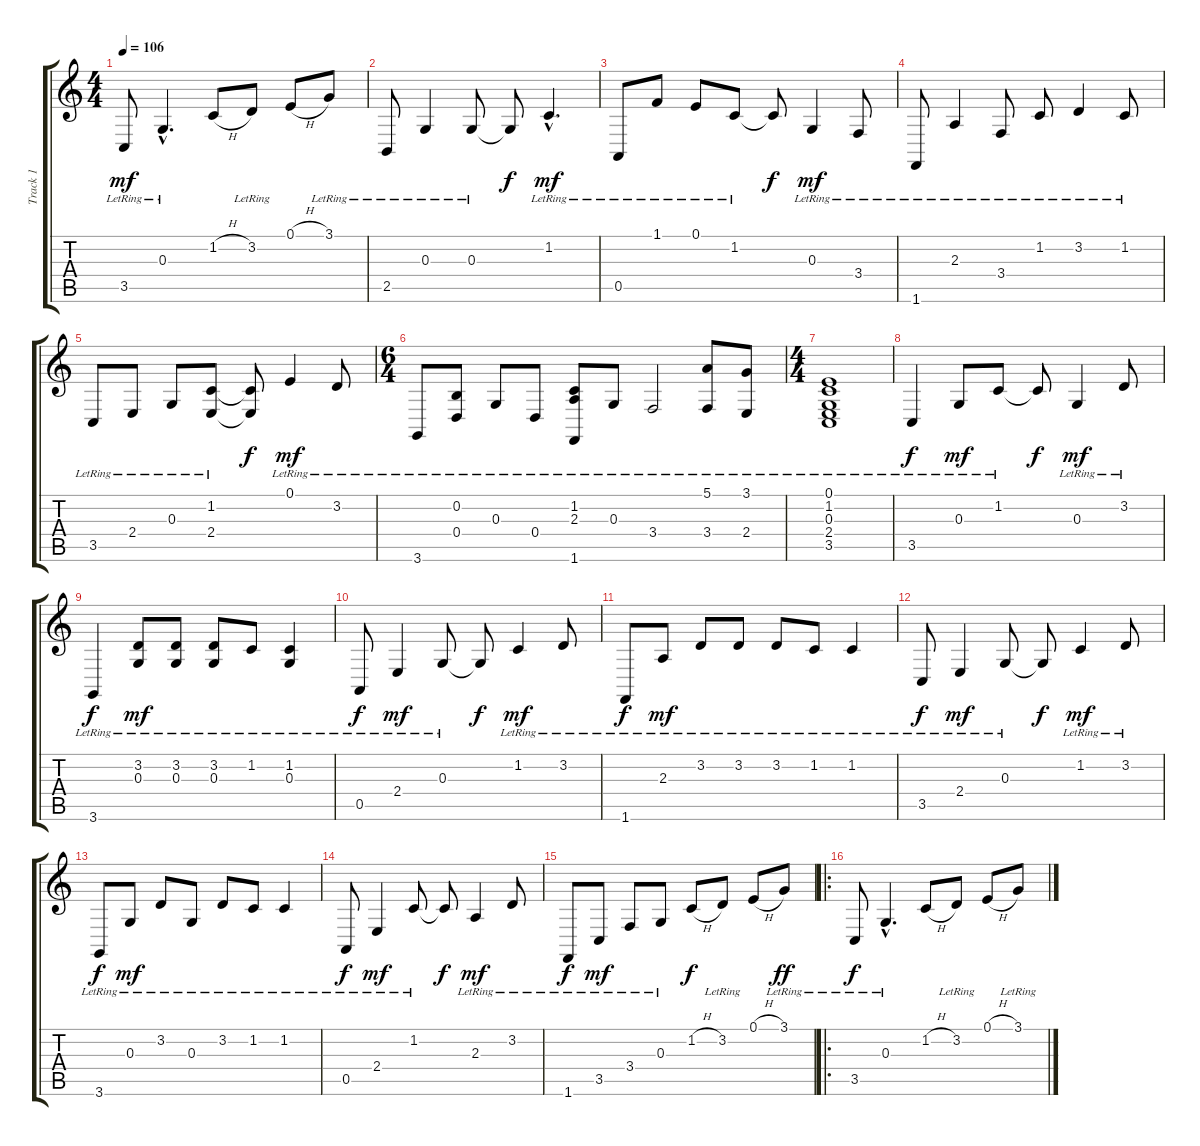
\track ("Track 1" "Track 1") {instrument acousticgrandpiano}
\staff {score tabs}
\tuning (E4 B3 G3 D3 A2 E2) {hide}
\ts (4 4)
\tempo 106
\clef g2
\ks c
3.5{lr}.8{dy mf} 0.3{hac lr}.4{d} 1.2{h}.8 3.2{lr}.8 0.1{h}.8 3.1{lr}.8 |
2.5{lr}.8 0.3{lr}.4 0.3{lr}.8 0.3{t}.8{dy f} 1.2{hac lr}.4{d dy mf} |
0.5{lr}.8 1.1{lr}.8 0.1{lr}.8 1.2{lr}.8 1.2{t}.8{dy f} 0.3{lr}.4{dy mf} 3.4{lr}.8 |
1.6{lr}.8 2.3{lr}.4 3.4{lr}.8 1.2{lr}.8 3.2{lr}.4 1.2{lr}.8 |
3.5{lr}.8 2.4{lr}.8 0.3{lr}.8 (1.2{lr} 2.4{lr}).8 (1.2{t} 2.4{t}).8{dy f} 0.1{lr}.4{dy mf} 3.2{lr}.8 |
\ts (6 4)
3.6{lr}.8 (0.2{lr} 0.4{lr}).8 0.3{lr}.8 0.4{lr}.8 (1.2{lr} 2.3{lr} 1.6{lr}).8 0.3{lr}.8 3.4{lr}.2 (5.1{lr} 3.4{lr}).8 (3.1 2.4{lr}).8 |
\ts (4 4)
(0.1{lr} 1.2{lr} 0.3{lr} 2.4{lr} 3.5{lr}).1 |
3.5{lr}.4{dy f} 0.3{lr}.8{dy mf} 1.2{lr}.8 1.2{t}.8{dy f} 0.3{lr}.4{dy mf} 3.2{lr}.8 |
3.6{lr}.4{dy f} (3.2{lr} 0.3{lr}).8{dy mf} (3.2{lr} 0.3{lr}).8 (3.2{lr} 0.3{lr}).8 1.2{lr}.8 (1.2{lr} 0.3{lr}).4 |
0.5{lr}.8{dy f} 2.4{lr}.4{dy mf} 0.3{lr}.8 0.3{t}.8{dy f} 1.2{lr}.4{dy mf} 3.2{lr}.8 |
1.6{lr}.8{dy f} 2.3{lr}.8{dy mf} 3.2{lr}.8 3.2{lr}.8 3.2{lr}.8 1.2{lr}.8 1.2{lr}.4 |
3.5{lr}.8{dy f} 2.4{lr}.4{dy mf} 0.3{lr}.8 0.3{t}.8{dy f} 1.2{lr}.4{dy mf} 3.2{lr}.8 |
3.6{lr}.8{dy f} 0.3{lr}.8{dy mf} 3.2{lr}.8 0.3{lr}.8 3.2{lr}.8 1.2{lr}.8 1.2{lr}.4 |
0.5{lr}.8{dy f} 2.4{lr}.4{dy mf} 1.2{lr}.8 1.2{t}.8{dy f} 2.3{lr}.4{dy mf} 3.2{lr}.8 |
1.6{lr}.8{dy f} 3.5{lr}.8{dy mf} 3.4{lr}.8 0.3{lr}.8 1.2{h}.8{dy f} 3.2{lr}.8 0.1{h}.8 3.1{lr}.8{dy ff} |
\ro
3.5{lr}.8{dy f} 0.3{hac lr}.4{d} 1.2{h}.8 3.2{lr}.8 0.1{h}.8 3.1{lr}.8
